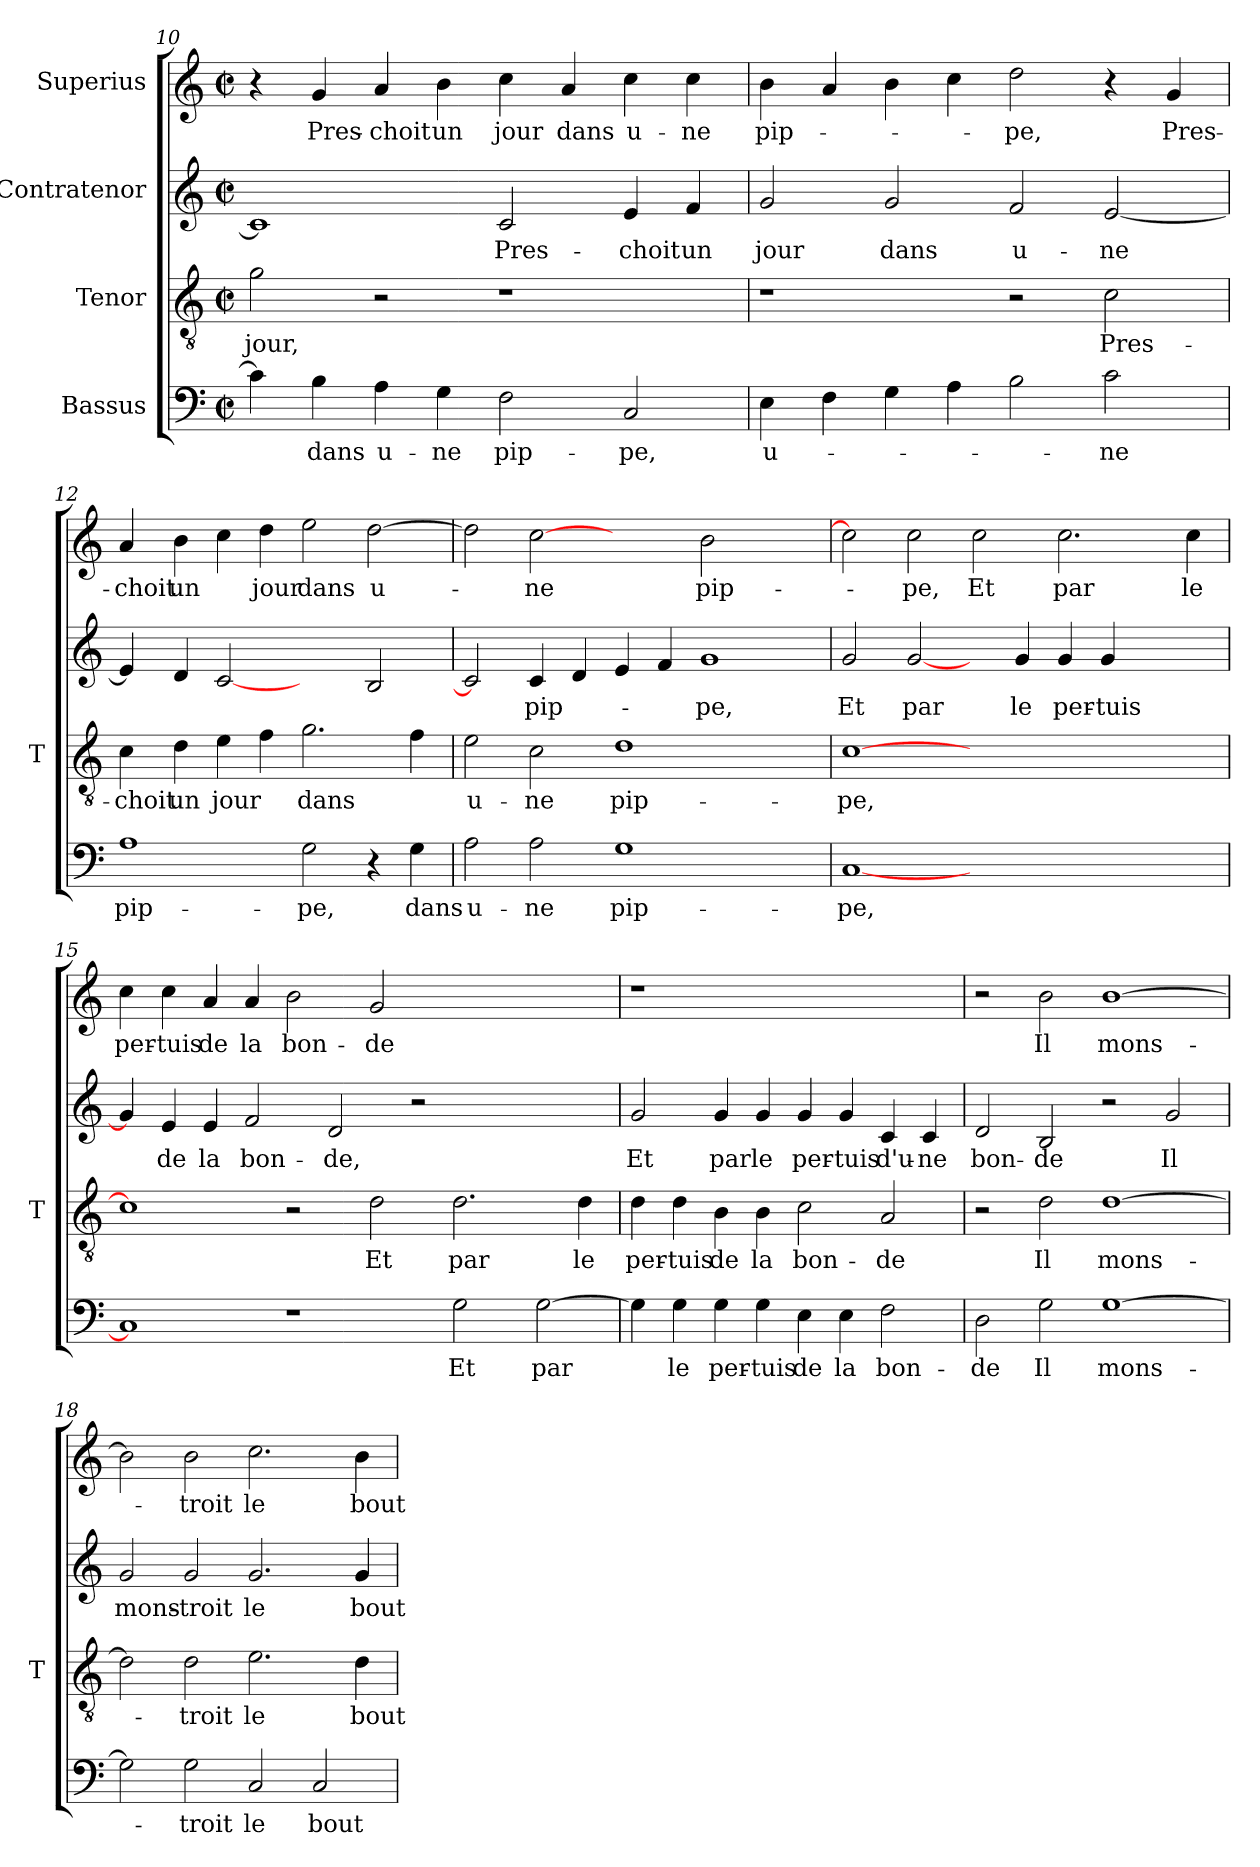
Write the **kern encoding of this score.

**kern	**text	**kern	**text	**kern	**text	**kern	**text
*part4	*part4	*part3	*part3	*part2	*part2	*part1	*part1
*staff4	*staff4	*staff3	*staff3	*staff2	*staff2	*staff1	*staff1
*I"Bassus	*	*I"Tenor	*	*I"Contratenor	*	*I"Superius	*
*	*	*I'T	*	*	*	*	*
!!LO:PB:g=z
*clefF4	*	*clefGv2	*	*clefG2	*	*clefG2	*
*k[]	*	*k[]	*	*k[]	*	*k[]	*
*C:	*	*C:	*	*C:	*	*C:	*
*M2/2	*	*M2/2	*	*M2/2	*	*M2/2	*
*met(c|)	*	*met(c|)	*	*met(c|)	*	*met(c|)	*
=10	=10	=10	=10	=10	=10	=10	=10
4c]	.	2g	-jour,	1c]	.	4r	.
4B	-dans	.	.	.	.	4g	Pres-
4A	u-	2r	.	.	.	4a	-choit
4G	-ne	.	.	.	.	4b	-un
2F	pip-	1r	.	2c	Pres-	4cc	-jour
.	.	.	.	.	.	4a	-dans
2C	-pe,	.	.	4e	-choit	4cc	u-
.	.	.	.	4f	-un	4cc	-ne
=11	=11	=11	=11	=11	=11	=11	=11
4E	u-	1r	.	2g	-jour	4b	pip-
4F	.	.	.	.	.	4a	.
4G	.	.	.	2g	-dans	4b	.
4A	.	.	.	.	.	4cc	.
2B	.	2r	.	2f	u-	2dd	-pe,
2c	-ne	2c	Pres-	[2e	-ne	4r	.
.	.	.	.	.	.	4g	Pres-
=12	=12	=12	=12	=12	=12	=12	=12
1A	pip-	4c	-choit	4e]	.	4a	-choit
.	.	4d	-un	4d	.	4b	-un
.	.	4e	-jour	[2c	.	4cc	.
.	.	4f	.	.	.	4dd	-jour
2G	-pe,	2.g	-dans	2ryy	.	2ee	-dans
4r	.	.	.	2B	.	[2dd	u-
4G	-dans	4f	.	.	.	.	.
=13	=13	=13	=13	=13	=13	=13	=13
2A	u-	2e	u-	2c]	.	2dd]	.
2A	-ne	2c	-ne	4c	pip-	[2cc	-ne
.	.	.	.	4d	.	.	.
1G	pip-	1d	pip-	4e	.	2ryy	.
.	.	.	.	4f	.	.	.
.	.	.	.	1g	-pe,	2b	pip-
2ryy	.	2ryy	.	.	.	2ryy	.
!!LO:LB:g=z
=14	=14	=14	=14	=14	=14	=14	=14
[1C	-pe,	[1c	-pe,	2g	-Et	2cc]	.
.	.	.	.	[2g	-par	2cc	-pe,
1.ryy	.	1.ryy	.	4ryy	.	2cc	-Et
.	.	.	.	4g	-le	.	.
.	.	.	.	4g	per-	2.cc	-par
.	.	.	.	4g	-tuis	.	.
.	.	.	.	2ryy	.	.	.
.	.	.	.	.	.	4cc	-le
=15	=15	=15	=15	=15	=15	=15	=15
1C]	.	1c]	.	4g]	.	4cc	per-
.	.	.	.	4e	-de	4cc	-tuis
.	.	.	.	4e	-la	4a	-de
.	.	.	.	2f	bon-	4a	-la
1r	.	2r	.	.	.	2b	bon-
.	.	.	.	2d	-de,	.	.
.	.	2d	-Et	.	.	2g	-de
.	.	.	.	2r	.	.	.
2G	-Et	2.d	-par	.	.	1ryy	.
.	.	.	.	2.ryy	.	.	.
[2G	-par	.	.	.	.	.	.
.	.	4d	-le	.	.	.	.
=16	=16	=16	=16	=16	=16	=16	=16
4G]	.	4d	per-	2g	-Et	1r	.
4G	-le	4d	-tuis	.	.	.	.
4G	per-	4B	-de	4g	-par	.	.
4G	-tuis	4B	-la	4g	-le	.	.
4E	-de	2c	bon-	4g	per-	1ryy	.
4E	-la	.	.	4g	-tuis	.	.
2F	bon-	2A	-de	4c	d'u-	.	.
.	.	.	.	4c	-ne	.	.
=17	=17	=17	=17	=17	=17	=17	=17
2D	-de	2r	.	2d	bon-	2r	.
2G	-Il	2d	-Il	2B	-de	2b	-Il
[1G	mons-	[1d	mons-	2r	.	[1b	mons-
.	.	.	.	2g	-Il	.	.
!!LO:LB:g=z
=18	=18	=18	=18	=18	=18	=18	=18
2G]	.	2d]	.	2g	mons-	2b]	.
2G	-troit	2d	-troit	2g	-troit	2b	-troit
2C	-le	2.e	-le	2.g	-le	2.cc	-le
2C	-bout	.	.	.	.	.	.
.	.	4d	-bout	4g	-bout	4b	-bout
=	=	=	=	=	=	=	=
*-	*-	*-	*-	*-	*-	*-	*-
